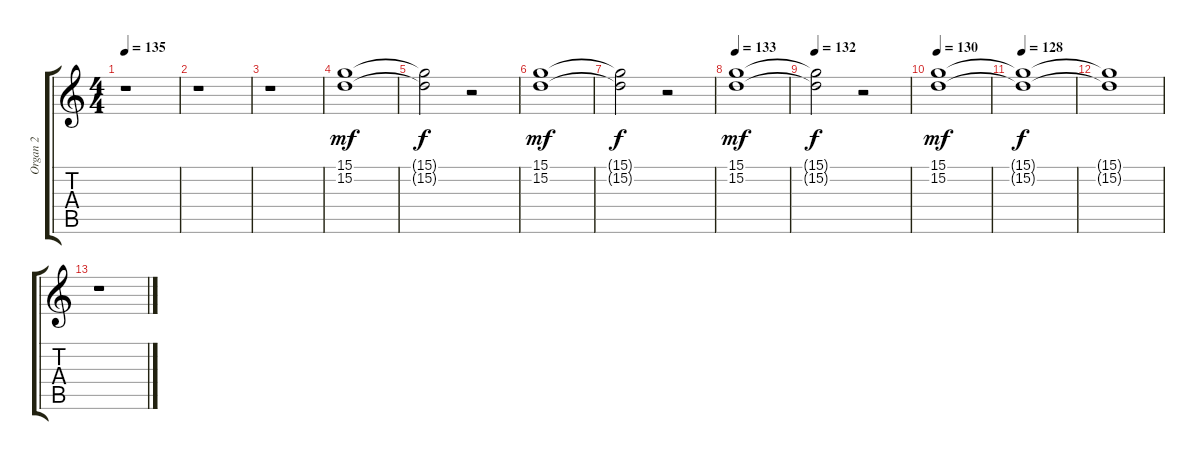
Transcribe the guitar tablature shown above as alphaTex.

\track ("Organ 2" "Organ 2") {instrument churchorgan}
\staff {score tabs}
\tuning (E4 B3 G3 D3 A2 E2) {hide}
\ts (4 4)
\tempo 135
\clef g2
\ks c
r.1{dy mf} |
r.1 |
r.1 |
(15.1 15.2).1{volume 1} |
(15.1{t} 15.2{t}).2{dy f} r.2 |
(15.1 15.2).1{dy mf volume 1} |
(15.1{t} 15.2{t}).2{dy f} r.2 |
\tempo 133
(15.1 15.2).1{dy mf volume 1} |
\tempo 132
(15.1{t} 15.2{t}).2{dy f} r.2 |
\tempo 130
(15.1 15.2).1{dy mf volume 1} |
\tempo 128
(15.1{t} 15.2{t}).1{dy f} |
(15.1{t} 15.2{t}).1 |
r.1
